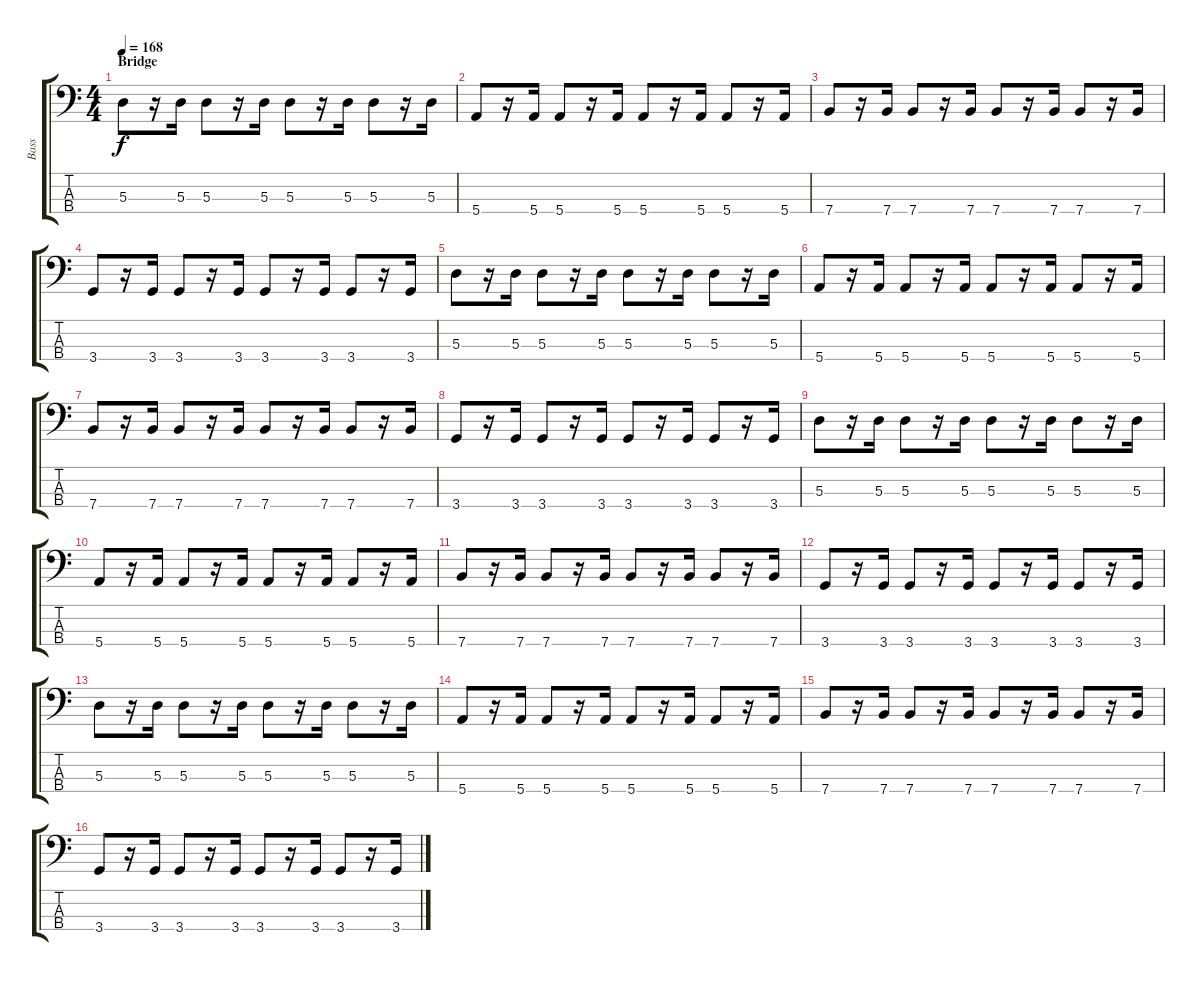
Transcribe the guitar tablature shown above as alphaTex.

\track ("Bass" "Bass") {instrument electricbasspick}
\staff {score tabs}
\tuning (G2 D2 A1 E1) {hide}
\ts (4 4)
\section ("" "Bridge")
\tempo 168
\clef f4
\ks c
5.3.8{dy f} r.16 5.3.16 5.3.8 r.16 5.3.16 5.3.8 r.16 5.3.16 5.3.8 r.16 5.3.16 |
5.4.8 r.16 5.4.16 5.4.8 r.16 5.4.16 5.4.8 r.16 5.4.16 5.4.8 r.16 5.4.16 |
7.4.8 r.16 7.4.16 7.4.8 r.16 7.4.16 7.4.8 r.16 7.4.16 7.4.8 r.16 7.4.16 |
3.4.8 r.16 3.4.16 3.4.8 r.16 3.4.16 3.4.8 r.16 3.4.16 3.4.8 r.16 3.4.16 |
5.3.8 r.16 5.3.16 5.3.8 r.16 5.3.16 5.3.8 r.16 5.3.16 5.3.8 r.16 5.3.16 |
5.4.8 r.16 5.4.16 5.4.8 r.16 5.4.16 5.4.8 r.16 5.4.16 5.4.8 r.16 5.4.16 |
7.4.8 r.16 7.4.16 7.4.8 r.16 7.4.16 7.4.8 r.16 7.4.16 7.4.8 r.16 7.4.16 |
3.4.8 r.16 3.4.16 3.4.8 r.16 3.4.16 3.4.8 r.16 3.4.16 3.4.8 r.16 3.4.16 |
5.3.8 r.16 5.3.16 5.3.8 r.16 5.3.16 5.3.8 r.16 5.3.16 5.3.8 r.16 5.3.16 |
5.4.8 r.16 5.4.16 5.4.8 r.16 5.4.16 5.4.8 r.16 5.4.16 5.4.8 r.16 5.4.16 |
7.4.8 r.16 7.4.16 7.4.8 r.16 7.4.16 7.4.8 r.16 7.4.16 7.4.8 r.16 7.4.16 |
3.4.8 r.16 3.4.16 3.4.8 r.16 3.4.16 3.4.8 r.16 3.4.16 3.4.8 r.16 3.4.16 |
5.3.8 r.16 5.3.16 5.3.8 r.16 5.3.16 5.3.8 r.16 5.3.16 5.3.8 r.16 5.3.16 |
5.4.8 r.16 5.4.16 5.4.8 r.16 5.4.16 5.4.8 r.16 5.4.16 5.4.8 r.16 5.4.16 |
7.4.8 r.16 7.4.16 7.4.8 r.16 7.4.16 7.4.8 r.16 7.4.16 7.4.8 r.16 7.4.16 |
3.4.8 r.16 3.4.16 3.4.8 r.16 3.4.16 3.4.8 r.16 3.4.16 3.4.8 r.16 3.4.16
